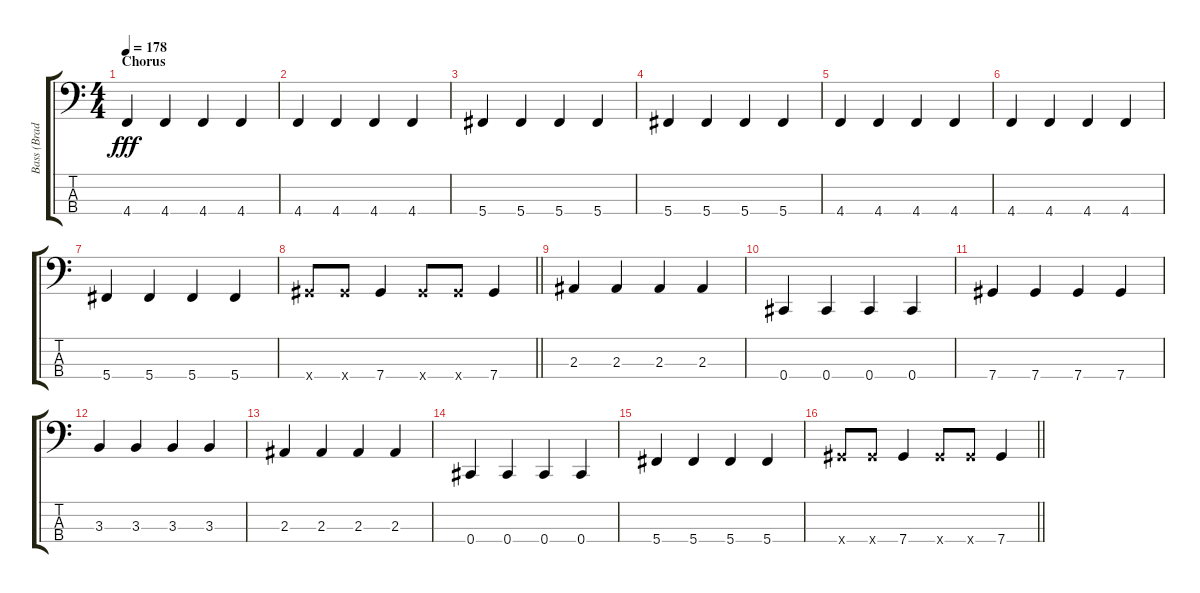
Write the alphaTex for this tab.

\track ("Bass (Brad Walst)" "Bass (Brad") {instrument electricbasspick}
\staff {score tabs}
\tuning (Gb2 Db2 Ab1 Db1) {hide}
\ts (4 4)
\section ("" "Chorus")
\tempo 178
\clef f4
\ks c
4.4.4{dy fff} 4.4.4 4.4.4 4.4.4 |
4.4.4 4.4.4 4.4.4 4.4.4 |
5.4.4 5.4.4 5.4.4 5.4.4 |
5.4.4 5.4.4 5.4.4 5.4.4 |
4.4.4 4.4.4 4.4.4 4.4.4 |
4.4.4 4.4.4 4.4.4 4.4.4 |
5.4.4 5.4.4 5.4.4 5.4.4 |
\barLineRight lightlight
7.4{x}.8 7.4{x}.8 7.4.4 7.4{x}.8 7.4{x}.8 7.4.4 |
2.3.4 2.3.4 2.3.4 2.3.4 |
0.4.4 0.4.4 0.4.4 0.4.4 |
7.4.4 7.4.4 7.4.4 7.4.4 |
3.3.4 3.3.4 3.3.4 3.3.4 |
2.3.4 2.3.4 2.3.4 2.3.4 |
0.4.4 0.4.4 0.4.4 0.4.4 |
5.4.4 5.4.4 5.4.4 5.4.4 |
\barLineRight lightlight
7.4{x}.8 7.4{x}.8 7.4.4 7.4{x}.8 7.4{x}.8 7.4.4
